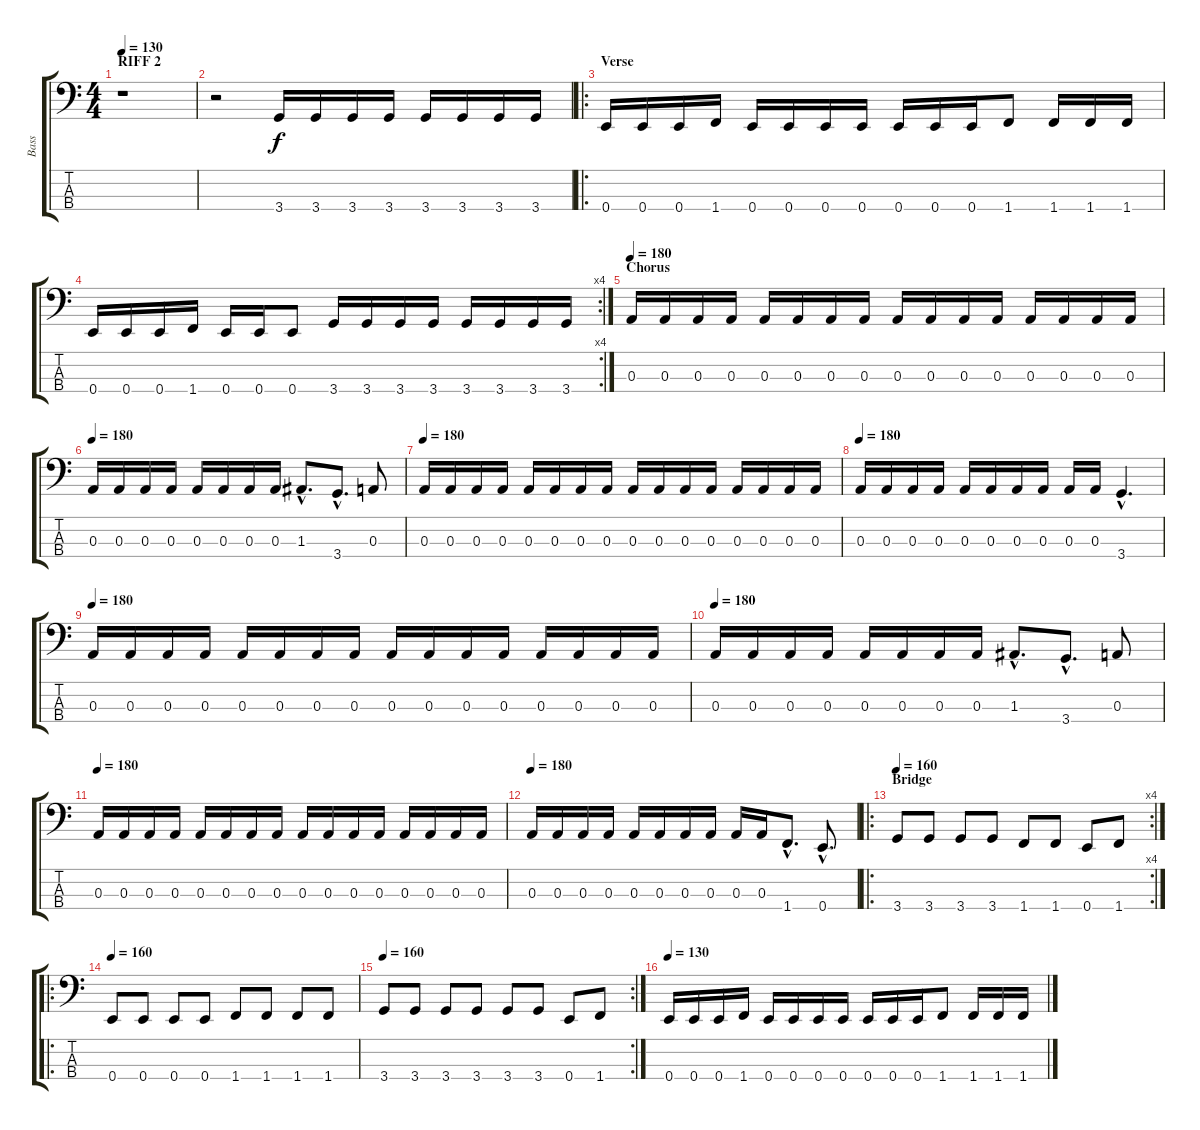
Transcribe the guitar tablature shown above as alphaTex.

\track ("Bass" "Bass") {instrument electricbassfinger}
\staff {score tabs}
\tuning (G2 D2 A1 E1) {hide}
\ts (4 4)
\section ("" "RIFF 2")
\tempo 130
\clef f4
\ks c
r.1{dy f} |
r.2 3.4.16 3.4.16 3.4.16 3.4.16 3.4.16 3.4.16 3.4.16 3.4.16 |
\ro
\section ("" "Verse")
0.4.16 0.4.16 0.4.16 1.4.16 0.4.16 0.4.16 0.4.16 0.4.16 0.4.16 0.4.16 0.4.16 1.4.8 1.4.16 1.4.16 1.4.16 |
\rc 4
0.4.16 0.4.16 0.4.16 1.4.16 0.4.16 0.4.16 0.4.8 3.4.16 3.4.16 3.4.16 3.4.16 3.4.16 3.4.16 3.4.16 3.4.16 |
\section ("" "Chorus")
\tempo 180
0.3.16 0.3.16 0.3.16 0.3.16 0.3.16 0.3.16 0.3.16 0.3.16 0.3.16 0.3.16 0.3.16 0.3.16 0.3.16 0.3.16 0.3.16 0.3.16 |
\tempo 180
0.3.16 0.3.16 0.3.16 0.3.16 0.3.16 0.3.16 0.3.16 0.3.16 1.3{hac}.8{d} 3.4{hac}.8{d} 0.3.8 |
\tempo 180
0.3.16 0.3.16 0.3.16 0.3.16 0.3.16 0.3.16 0.3.16 0.3.16 0.3.16 0.3.16 0.3.16 0.3.16 0.3.16 0.3.16 0.3.16 0.3.16 |
\tempo 180
0.3.16 0.3.16 0.3.16 0.3.16 0.3.16 0.3.16 0.3.16 0.3.16 0.3.16 0.3.16 3.4{hac}.4{d} |
\tempo 180
0.3.16 0.3.16 0.3.16 0.3.16 0.3.16 0.3.16 0.3.16 0.3.16 0.3.16 0.3.16 0.3.16 0.3.16 0.3.16 0.3.16 0.3.16 0.3.16 |
\tempo 180
0.3.16 0.3.16 0.3.16 0.3.16 0.3.16 0.3.16 0.3.16 0.3.16 1.3{hac}.8{d} 3.4{hac}.8{d} 0.3.8 |
\tempo 180
0.3.16 0.3.16 0.3.16 0.3.16 0.3.16 0.3.16 0.3.16 0.3.16 0.3.16 0.3.16 0.3.16 0.3.16 0.3.16 0.3.16 0.3.16 0.3.16 |
\tempo 180
0.3.16 0.3.16 0.3.16 0.3.16 0.3.16 0.3.16 0.3.16 0.3.16 0.3.16 0.3.16 1.4{hac}.8{d} 0.4{hac}.8{d} |
\ro
\rc 4
\section ("" "Bridge")
\tempo 180
\tempo 160
3.4.8 3.4.8 3.4.8 3.4.8 1.4.8 1.4.8 0.4.8 1.4.8 |
\ro
\tempo 180
\tempo 160
0.4.8 0.4.8 0.4.8 0.4.8 1.4.8 1.4.8 1.4.8 1.4.8 |
\rc 2
\tempo 180
\tempo 160
3.4.8 3.4.8 3.4.8 3.4.8 3.4.8 3.4.8 0.4.8 1.4.8 |
\tempo 130
0.4.16 0.4.16 0.4.16 1.4.16 0.4.16 0.4.16 0.4.16 0.4.16 0.4.16 0.4.16 0.4.16 1.4.8 1.4.16 1.4.16 1.4.16
